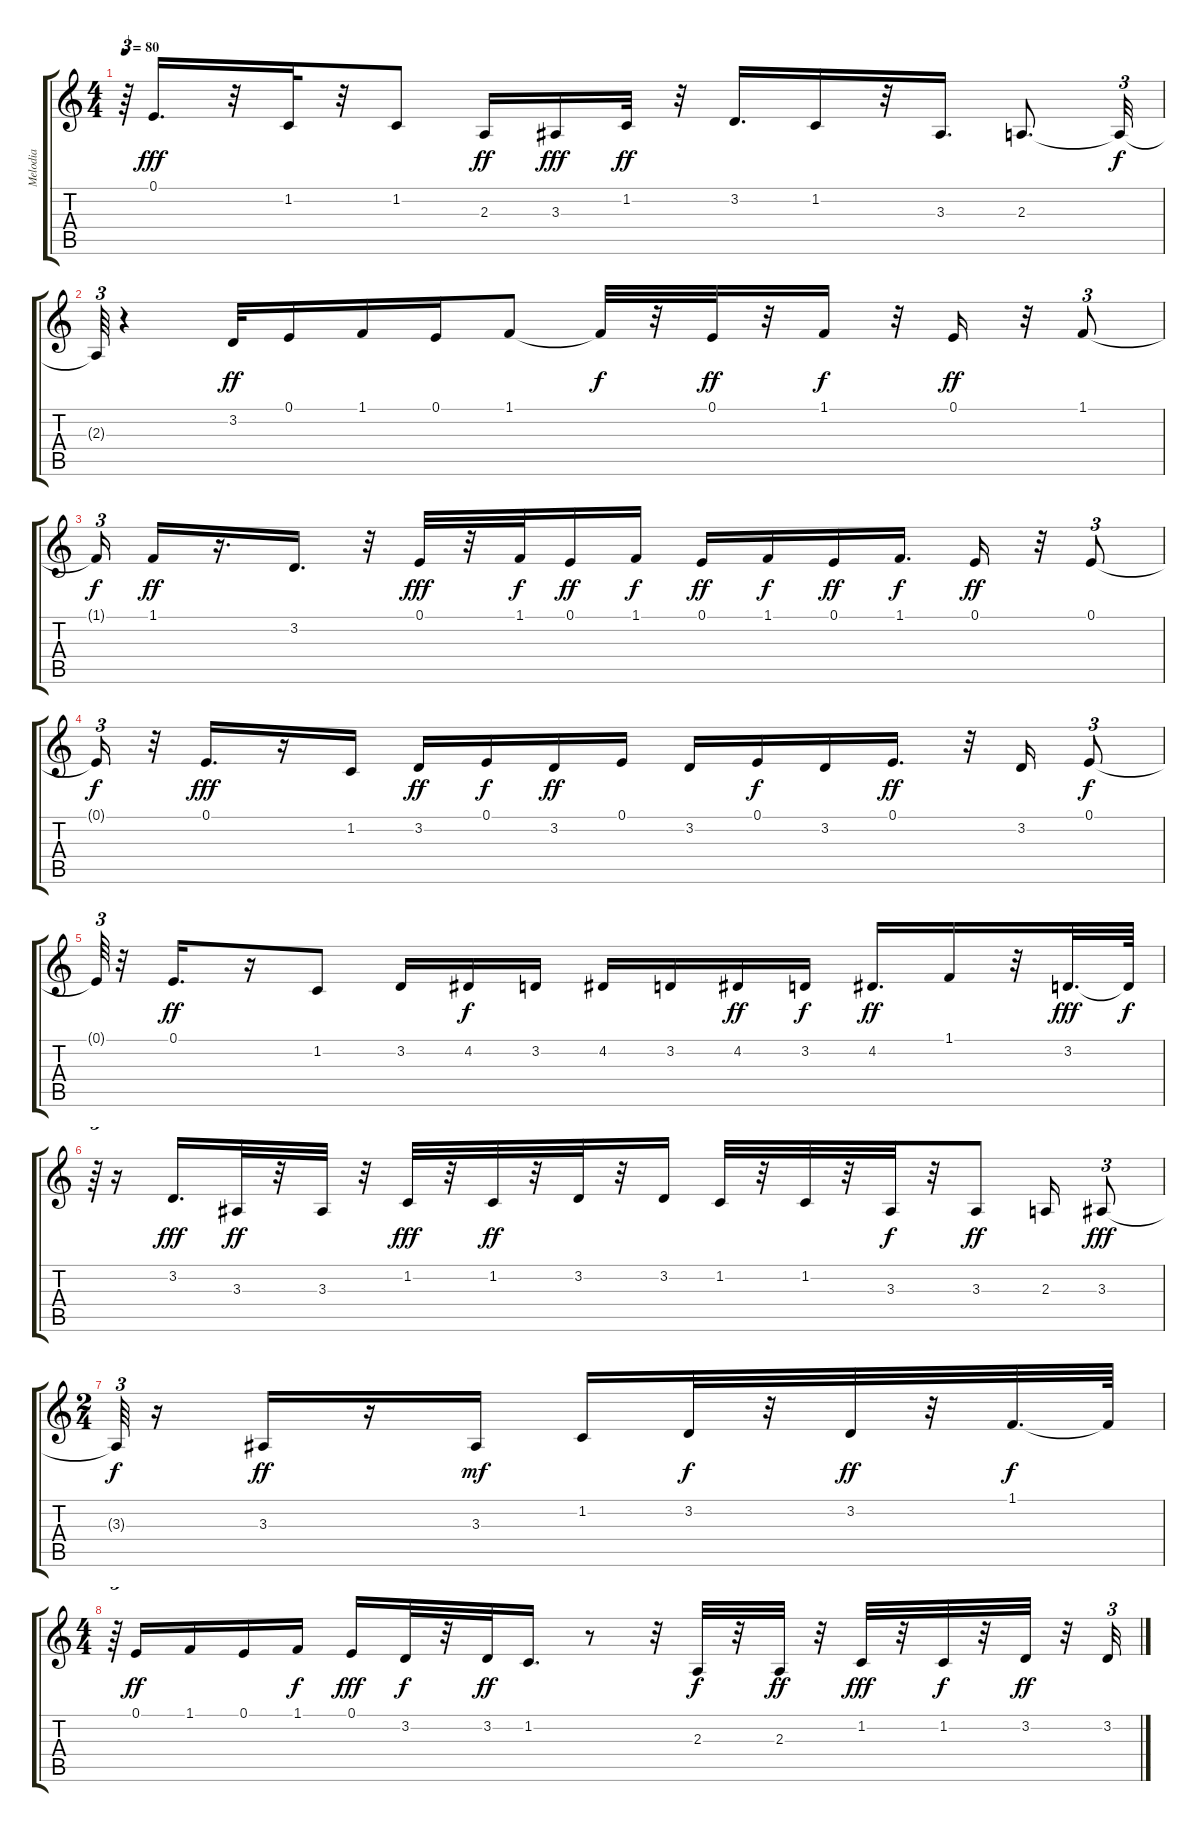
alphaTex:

\track ("Melodia" "Melodia") {instrument voiceoohs}
\staff {score tabs}
\tuning (E4 B3 G3 D3 A2 E2) {hide}
\ts (4 4)
\tempo 80
\clef g2
\ks c
r.64{tu (3 2) dy ff} 0.1.16{d dy fff} r.32 1.2.32 r.32 1.2.8 2.3.16{dy ff} 3.3.16{dy fff} 1.2.32{dy ff} r.32 3.2.16{d} 1.2.16 r.32 3.3.16{d} 2.3.8{d} 2.3{t}.32{tu (3 2) dy f} |
2.3{t}.64{tu (3 2)} r.4 3.2.32{dy ff} 0.1.16 1.1.16 0.1.16 1.1.8 1.1{t}.32{dy f} r.32 0.1.32{dy ff} r.32 1.1.16{dy f} r.32 0.1.16{dy ff} r.32 1.1.8{tu (3 2)} |
1.1{t}.16{tu (3 2) dy f} 1.1.16{dy ff} r.16{d} 3.2.16{d} r.32 0.1.32{dy fff} r.32 1.1.32{dy f} 0.1.16{dy ff} 1.1.16{dy f} 0.1.16{dy ff} 1.1.16{dy f} 0.1.16{dy ff} 1.1.16{d dy f} 0.1.16{dy ff} r.32 0.1.8{tu (3 2)} |
0.1{t}.16{tu (3 2) dy f} r.32 0.1.16{d dy fff} r.16 1.2.16 3.2.16{dy ff} 0.1.16{dy f} 3.2.16{dy ff} 0.1.16 3.2.16 0.1.16{dy f} 3.2.16 0.1.16{d dy ff} r.32 3.2.16 0.1.8{tu (3 2) dy f} |
0.1{t}.64{tu (3 2)} r.32 0.1.16{d dy ff} r.16 1.2.8 3.2.16 4.2.16{dy f} 3.2.16 4.2.16 3.2.16 4.2.16{dy ff} 3.2.16{dy f} 4.2.16{d dy ff} 1.1.16 r.32 3.2.32{d dy fff} 3.2{t}.64{dy f} |
r.64{tu (3 2)} r.16 3.2.16{d dy fff} 3.3.32{dy ff} r.32 3.3.32 r.32 1.2.32{dy fff} r.32 1.2.32{dy ff} r.32 3.2.32 r.32 3.2.16 1.2.32 r.32 1.2.32 r.32 3.3.32{dy f} r.32 3.3.8{dy ff} 2.3.16 3.3.8{tu (3 2) dy fff} |
\ts (2 4)
3.3{t}.64{tu (3 2) dy f} r.16 3.3.16{dy ff} r.16 3.3.16{dy mf} 1.2.16 3.2.32{dy f} r.32 3.2.32{dy ff} r.32 1.1.32{d dy f} 1.1{t}.64 |
\ts (4 4)
r.64{tu (3 2)} 0.1.16{dy ff} 1.1.16 0.1.16 1.1.16{dy f} 0.1.16{dy fff} 3.2.32{dy f} r.32 3.2.32{dy ff} 1.2.16{d} r.8 r.32 2.3.32{dy f} r.32 2.3.32{dy ff} r.32 1.2.32{dy fff} r.32 1.2.32{dy f} r.32 3.2.32{dy ff} r.32 3.2.32{tu (3 2)}
